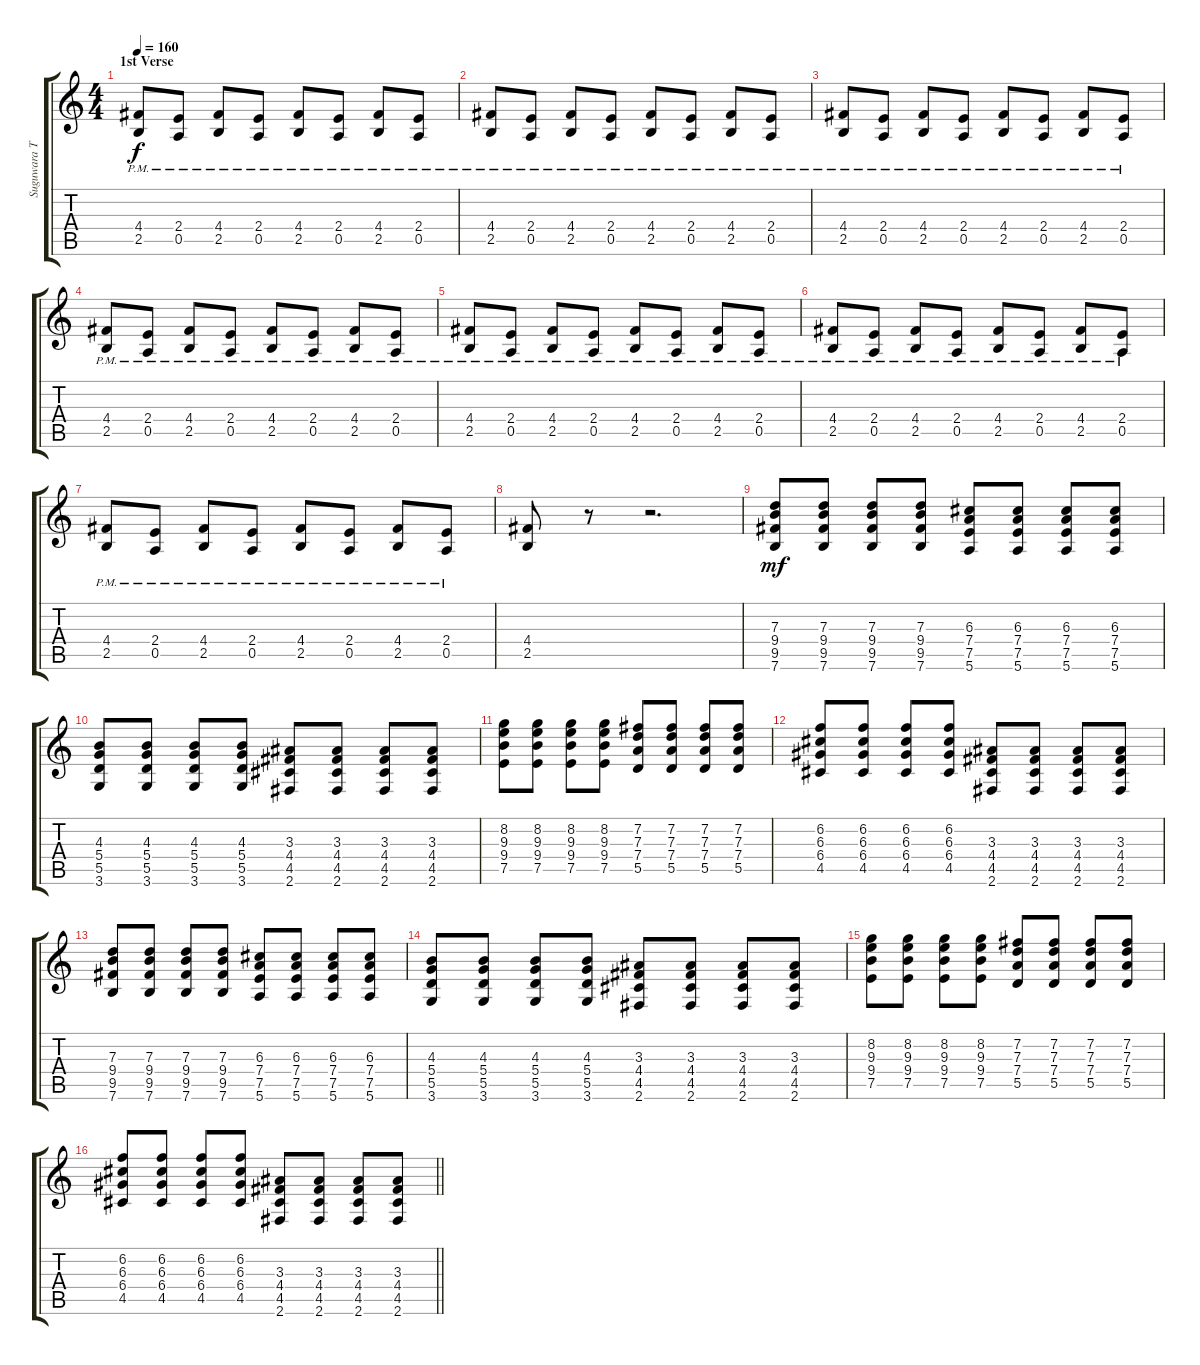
\track ("Suguwara Takuro" "Suguwara T") {instrument overdrivenguitar}
\staff {score tabs}
\tuning (E4 B3 G3 D3 A2 E2) {hide}
\ts (4 4)
\section ("" "1st Verse")
\tempo 160
\clef g2
\ks c
(4.4{pm} 2.5{pm}).8{dy f} (2.4{pm} 0.5{pm}).8 (4.4{pm} 2.5{pm}).8 (2.4{pm} 0.5{pm}).8 (4.4{pm} 2.5{pm}).8 (2.4{pm} 0.5{pm}).8 (4.4{pm} 2.5{pm}).8 (2.4{pm} 0.5{pm}).8 |
(4.4{pm} 2.5{pm}).8 (2.4{pm} 0.5{pm}).8 (4.4{pm} 2.5{pm}).8 (2.4{pm} 0.5{pm}).8 (4.4{pm} 2.5{pm}).8 (2.4{pm} 0.5{pm}).8 (4.4{pm} 2.5{pm}).8 (2.4{pm} 0.5{pm}).8 |
(4.4{pm} 2.5{pm}).8 (2.4{pm} 0.5{pm}).8 (4.4{pm} 2.5{pm}).8 (2.4{pm} 0.5{pm}).8 (4.4{pm} 2.5{pm}).8 (2.4{pm} 0.5{pm}).8 (4.4{pm} 2.5{pm}).8 (2.4{pm} 0.5{pm}).8 |
(4.4{pm} 2.5{pm}).8 (2.4{pm} 0.5{pm}).8 (4.4{pm} 2.5{pm}).8 (2.4{pm} 0.5{pm}).8 (4.4{pm} 2.5{pm}).8 (2.4{pm} 0.5{pm}).8 (4.4{pm} 2.5{pm}).8 (2.4{pm} 0.5{pm}).8 |
(4.4{pm} 2.5{pm}).8 (2.4{pm} 0.5{pm}).8 (4.4{pm} 2.5{pm}).8 (2.4{pm} 0.5{pm}).8 (4.4{pm} 2.5{pm}).8 (2.4{pm} 0.5{pm}).8 (4.4{pm} 2.5{pm}).8 (2.4{pm} 0.5{pm}).8 |
(4.4{pm} 2.5{pm}).8 (2.4{pm} 0.5{pm}).8 (4.4{pm} 2.5{pm}).8 (2.4{pm} 0.5{pm}).8 (4.4{pm} 2.5{pm}).8 (2.4{pm} 0.5{pm}).8 (4.4{pm} 2.5{pm}).8 (2.4{pm} 0.5{pm}).8 |
(4.4{pm} 2.5{pm}).8 (2.4{pm} 0.5{pm}).8 (4.4{pm} 2.5{pm}).8 (2.4{pm} 0.5{pm}).8 (4.4{pm} 2.5{pm}).8 (2.4{pm} 0.5{pm}).8 (4.4{pm} 2.5{pm}).8 (2.4{pm} 0.5{pm}).8 |
(4.4 2.5).8 r.8 r.2{d} |
(7.3 9.4 9.5 7.6).8{dy mf} (7.3 9.4 9.5 7.6).8 (7.3 9.4 9.5 7.6).8 (7.3 9.4 9.5 7.6).8 (6.3 7.4 7.5 5.6).8 (6.3 7.4 7.5 5.6).8 (6.3 7.4 7.5 5.6).8 (6.3 7.4 7.5 5.6).8 |
(4.3 5.4 5.5 3.6).8 (4.3 5.4 5.5 3.6).8 (4.3 5.4 5.5 3.6).8 (4.3 5.4 5.5 3.6).8 (3.3 4.4 4.5 2.6).8 (3.3 4.4 4.5 2.6).8 (3.3 4.4 4.5 2.6).8 (3.3 4.4 4.5 2.6).8 |
(8.2 9.3 9.4 7.5).8 (8.2 9.3 9.4 7.5).8 (8.2 9.3 9.4 7.5).8 (8.2 9.3 9.4 7.5).8 (7.2 7.3 7.4 5.5).8 (7.2 7.3 7.4 5.5).8 (7.2 7.3 7.4 5.5).8 (7.2 7.3 7.4 5.5).8 |
(6.2 6.3 6.4 4.5).8 (6.2 6.3 6.4 4.5).8 (6.2 6.3 6.4 4.5).8 (6.2 6.3 6.4 4.5).8 (3.3 4.4 4.5 2.6).8 (3.3 4.4 4.5 2.6).8 (3.3 4.4 4.5 2.6).8 (3.3 4.4 4.5 2.6).8 |
(7.3 9.4 9.5 7.6).8 (7.3 9.4 9.5 7.6).8 (7.3 9.4 9.5 7.6).8 (7.3 9.4 9.5 7.6).8 (6.3 7.4 7.5 5.6).8 (6.3 7.4 7.5 5.6).8 (6.3 7.4 7.5 5.6).8 (6.3 7.4 7.5 5.6).8 |
(4.3 5.4 5.5 3.6).8 (4.3 5.4 5.5 3.6).8 (4.3 5.4 5.5 3.6).8 (4.3 5.4 5.5 3.6).8 (3.3 4.4 4.5 2.6).8 (3.3 4.4 4.5 2.6).8 (3.3 4.4 4.5 2.6).8 (3.3 4.4 4.5 2.6).8 |
(8.2 9.3 9.4 7.5).8 (8.2 9.3 9.4 7.5).8 (8.2 9.3 9.4 7.5).8 (8.2 9.3 9.4 7.5).8 (7.2 7.3 7.4 5.5).8 (7.2 7.3 7.4 5.5).8 (7.2 7.3 7.4 5.5).8 (7.2 7.3 7.4 5.5).8 |
\barLineRight lightlight
(6.2 6.3 6.4 4.5).8 (6.2 6.3 6.4 4.5).8 (6.2 6.3 6.4 4.5).8 (6.2 6.3 6.4 4.5).8 (3.3 4.4 4.5 2.6).8 (3.3 4.4 4.5 2.6).8 (3.3 4.4 4.5 2.6).8 (3.3 4.4 4.5 2.6).8
